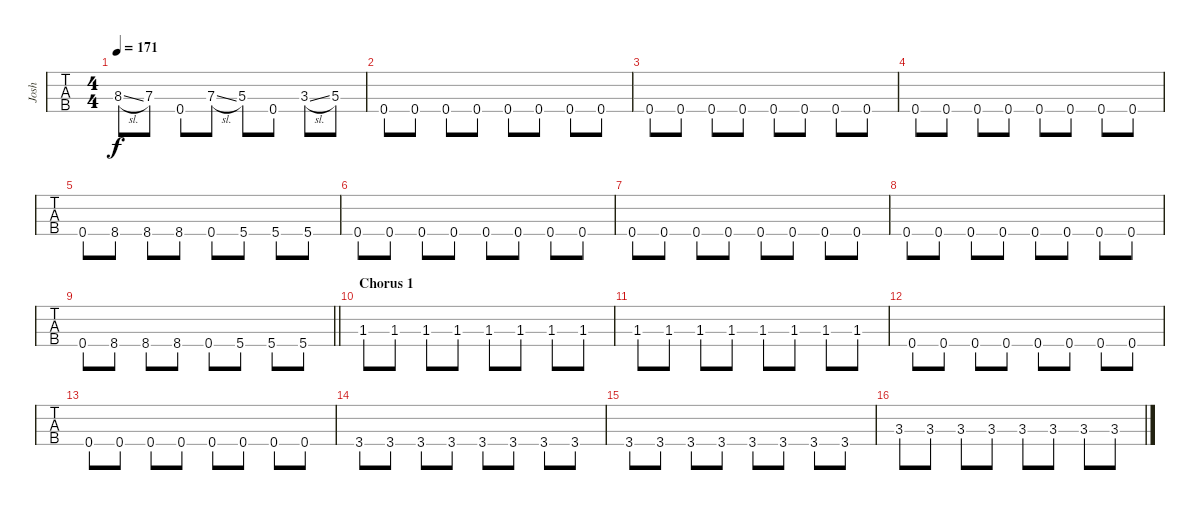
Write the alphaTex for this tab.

\track ("Josh" "Josh") {instrument electricbasspick}
\staff {tabs}
\tuning (Eb2 Bb1 F1 Bb0) {hide}
\ts (4 4)
\tempo 171
\clef f4
\ks c
8.3{sl}.8{dy f} 7.3.8 0.4.8 7.3{sl}.8 5.3.8 0.4.8 3.3{sl}.8 5.3.8 |
0.4.8 0.4.8 0.4.8 0.4.8 0.4.8 0.4.8 0.4.8 0.4.8 |
0.4.8 0.4.8 0.4.8 0.4.8 0.4.8 0.4.8 0.4.8 0.4.8 |
0.4.8 0.4.8 0.4.8 0.4.8 0.4.8 0.4.8 0.4.8 0.4.8 |
0.4.8 8.4.8 8.4.8 8.4.8 0.4.8 5.4.8 5.4.8 5.4.8 |
0.4.8 0.4.8 0.4.8 0.4.8 0.4.8 0.4.8 0.4.8 0.4.8 |
0.4.8 0.4.8 0.4.8 0.4.8 0.4.8 0.4.8 0.4.8 0.4.8 |
0.4.8 0.4.8 0.4.8 0.4.8 0.4.8 0.4.8 0.4.8 0.4.8 |
\barLineRight lightlight
0.4.8 8.4.8 8.4.8 8.4.8 0.4.8 5.4.8 5.4.8 5.4.8 |
\section ("" "Chorus 1")
1.3.8 1.3.8 1.3.8 1.3.8 1.3.8 1.3.8 1.3.8 1.3.8 |
1.3.8 1.3.8 1.3.8 1.3.8 1.3.8 1.3.8 1.3.8 1.3.8 |
0.4.8 0.4.8 0.4.8 0.4.8 0.4.8 0.4.8 0.4.8 0.4.8 |
0.4.8 0.4.8 0.4.8 0.4.8 0.4.8 0.4.8 0.4.8 0.4.8 |
3.4.8 3.4.8 3.4.8 3.4.8 3.4.8 3.4.8 3.4.8 3.4.8 |
3.4.8 3.4.8 3.4.8 3.4.8 3.4.8 3.4.8 3.4.8 3.4.8 |
3.3.8 3.3.8 3.3.8 3.3.8 3.3.8 3.3.8 3.3.8 3.3.8
